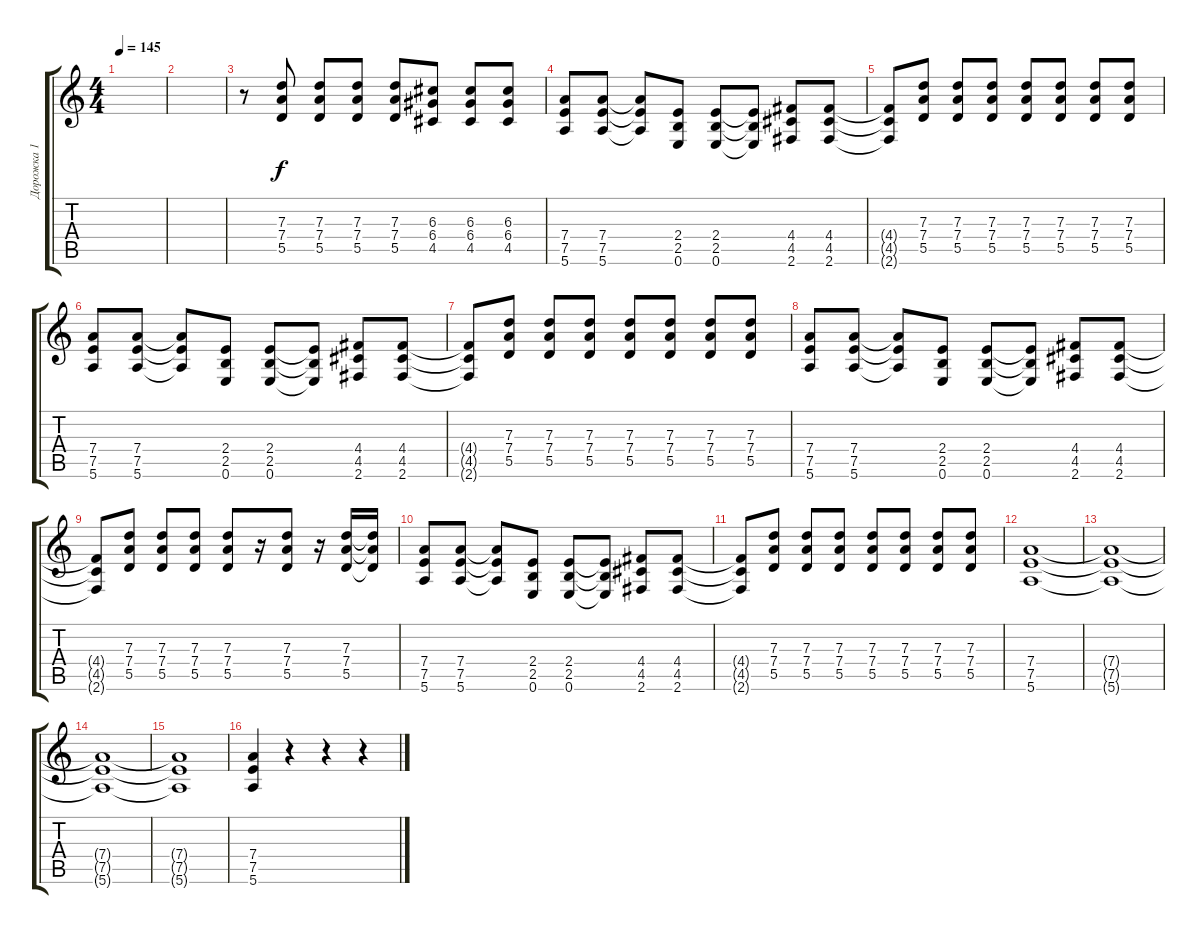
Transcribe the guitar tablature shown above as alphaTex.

\track ("Дорожка 1" "Дорожка 1") {instrument overdrivenguitar}
\staff {score tabs}
\tuning (E4 B3 G3 D3 A2 E2) {hide}
\ts (4 4)
\tempo 145
\clef g2
\ks c
|
|
r.8 (7.3 7.4 5.5).8 (7.3 7.4 5.5).8 (7.3 7.4 5.5).8 (7.3 7.4 5.5).8 (6.3 6.4 4.5).8 (6.3 6.4 4.5).8 (6.3 6.4 4.5).8 |
(7.4 7.5 5.6).8 (7.4 7.5 5.6).8 (7.4{t} 7.5{t} 5.6{t}).8 (2.4 2.5 0.6).8 (2.4 2.5 0.6).8 (2.4{t} 2.5{t} 0.6{t}).8 (4.4 4.5 2.6).8 (4.4 4.5 2.6).8 |
(4.4{t} 4.5{t} 2.6{t}).8 (7.3 7.4 5.5).8 (7.3 7.4 5.5).8 (7.3 7.4 5.5).8 (7.3 7.4 5.5).8 (7.3 7.4 5.5).8 (7.3 7.4 5.5).8 (7.3 7.4 5.5).8 |
(7.4 7.5 5.6).8 (7.4 7.5 5.6).8 (7.4{t} 7.5{t} 5.6{t}).8 (2.4 2.5 0.6).8 (2.4 2.5 0.6).8 (2.4{t} 2.5{t} 0.6{t}).8 (4.4 4.5 2.6).8 (4.4 4.5 2.6).8 |
(4.4{t} 4.5{t} 2.6{t}).8 (7.3 7.4 5.5).8 (7.3 7.4 5.5).8 (7.3 7.4 5.5).8 (7.3 7.4 5.5).8 (7.3 7.4 5.5).8 (7.3 7.4 5.5).8 (7.3 7.4 5.5).8 |
(7.4 7.5 5.6).8 (7.4 7.5 5.6).8 (7.4{t} 7.5{t} 5.6{t}).8 (2.4 2.5 0.6).8 (2.4 2.5 0.6).8 (2.4{t} 2.5{t} 0.6{t}).8 (4.4 4.5 2.6).8 (4.4 4.5 2.6).8 |
(4.4{t} 4.5{t} 2.6{t}).8 (7.3 7.4 5.5).8 (7.3 7.4 5.5).8 (7.3 7.4 5.5).8 (7.3 7.4 5.5).8 r.16 (7.3 7.4 5.5).8 r.16 (7.3 7.4 5.5).16 (7.3{t} 7.4{t} 5.5{t}).16 |
(7.4 7.5 5.6).8 (7.4 7.5 5.6).8 (7.4{t} 7.5{t} 5.6{t}).8 (2.4 2.5 0.6).8 (2.4 2.5 0.6).8 (2.4{t} 2.5{t} 0.6{t}).8 (4.4 4.5 2.6).8 (4.4 4.5 2.6).8 |
(4.4{t} 4.5{t} 2.6{t}).8 (7.3 7.4 5.5).8 (7.3 7.4 5.5).8 (7.3 7.4 5.5).8 (7.3 7.4 5.5).8 (7.3 7.4 5.5).8 (7.3 7.4 5.5).8 (7.3 7.4 5.5).8 |
(7.4 7.5 5.6).1 |
(7.4{t} 7.5{t} 5.6{t}).1 |
(7.4{t} 7.5{t} 5.6{t}).1 |
(7.4{t} 7.5{t} 5.6{t}).1 |
(7.4 7.5 5.6).4 r.4 r.4 r.4
